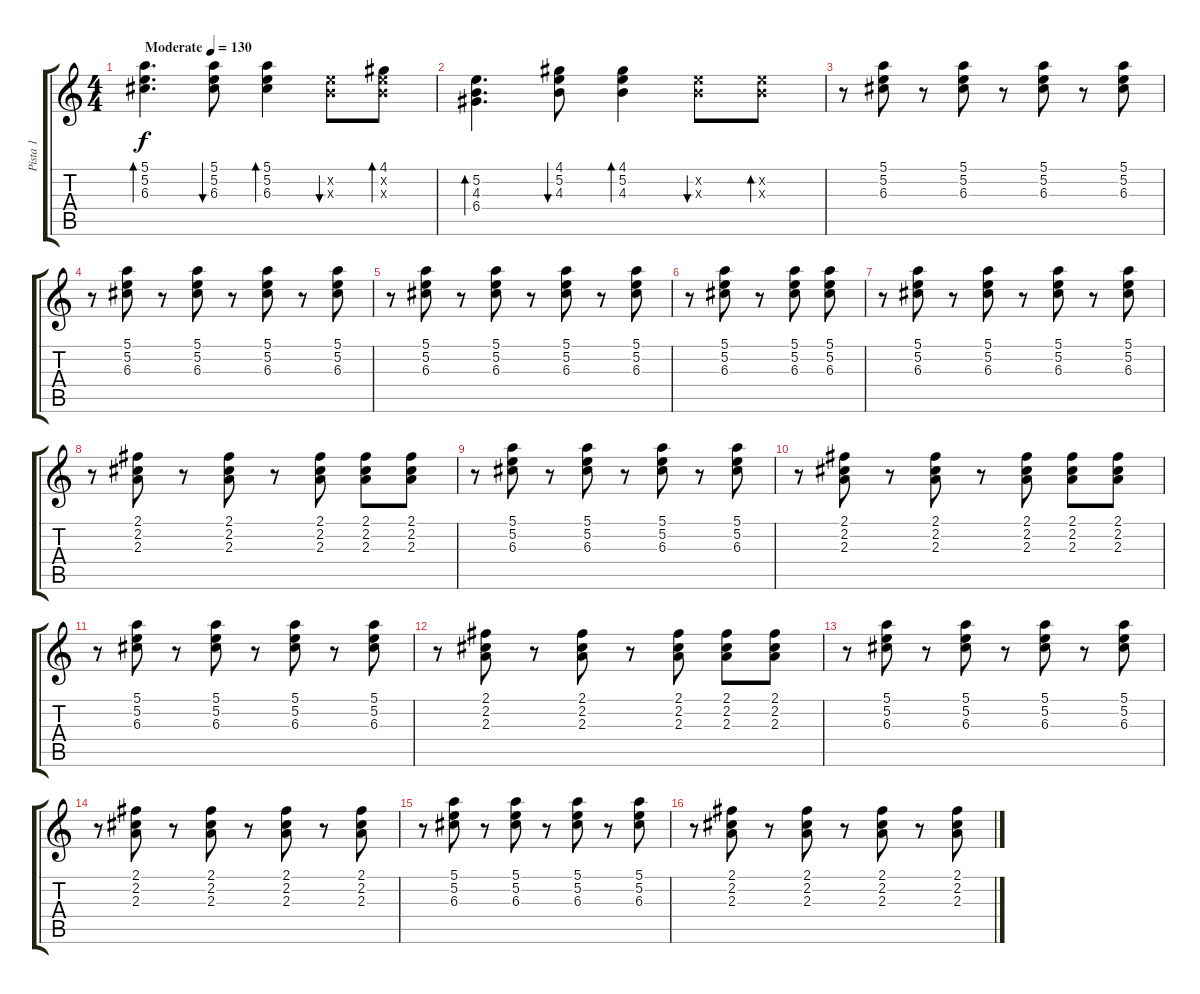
\track ("Pista 1" "Pista 1") {instrument electricguitarjazz}
\staff {score tabs}
\tuning (E4 B3 G3 D3 A2 E2) {hide}
\ts (4 4)
\tempo (130 "Moderate")
\clef g2
\ks c
(5.1 5.2 6.3).4{d bd 60 dy f instrument electricguitarjazz} (5.1 5.2 6.3).8{bu 60} (5.1 5.2 6.3).4{bd 60} (5.2{x} 4.3{x}).8{bu 60} (4.1 5.2{x} 4.3{x}).8{bd 60} |
(5.2 4.3 6.4).4{d bd 60} (4.1 5.2 4.3).8{bu 60} (4.1 5.2 4.3).4{bd 60} (5.2{x} 4.3{x}).8{bu 60} (5.2{x} 4.3{x}).8{bd 60} |
r.8 (5.1 5.2 6.3).8 r.8 (5.1 5.2 6.3).8 r.8 (5.1 5.2 6.3).8 r.8 (5.1 5.2 6.3).8 |
r.8 (5.1 5.2 6.3).8 r.8 (5.1 5.2 6.3).8 r.8 (5.1 5.2 6.3).8 r.8 (5.1 5.2 6.3).8 |
r.8 (5.1 5.2 6.3).8 r.8 (5.1 5.2 6.3).8 r.8 (5.1 5.2 6.3).8 r.8 (5.1 5.2 6.3).8 |
r.8 (5.1 5.2 6.3).8 r.8 (5.1 5.2 6.3).8 (5.1 5.2 6.3).8 |
r.8{volume 5} (5.1 5.2 6.3).8 r.8 (5.1 5.2 6.3).8 r.8 (5.1 5.2 6.3).8 r.8 (5.1 5.2 6.3).8 |
r.8 (2.1 2.2 2.3).8 r.8 (2.1 2.2 2.3).8 r.8 (2.1 2.2 2.3).8 (2.1 2.2 2.3).8 (2.1 2.2 2.3).8 |
r.8 (5.1 5.2 6.3).8 r.8 (5.1 5.2 6.3).8 r.8 (5.1 5.2 6.3).8 r.8 (5.1 5.2 6.3).8 |
r.8 (2.1 2.2 2.3).8 r.8 (2.1 2.2 2.3).8 r.8 (2.1 2.2 2.3).8 (2.1 2.2 2.3).8 (2.1 2.2 2.3).8 |
r.8 (5.1 5.2 6.3).8 r.8 (5.1 5.2 6.3).8 r.8 (5.1 5.2 6.3).8 r.8 (5.1 5.2 6.3).8 |
r.8 (2.1 2.2 2.3).8 r.8 (2.1 2.2 2.3).8 r.8 (2.1 2.2 2.3).8 (2.1 2.2 2.3).8 (2.1 2.2 2.3).8 |
r.8 (5.1 5.2 6.3).8 r.8 (5.1 5.2 6.3).8 r.8 (5.1 5.2 6.3).8 r.8 (5.1 5.2 6.3).8 |
r.8 (2.1 2.2 2.3).8 r.8 (2.1 2.2 2.3).8 r.8 (2.1 2.2 2.3).8 r.8 (2.1 2.2 2.3).8 |
r.8 (5.1 5.2 6.3).8 r.8 (5.1 5.2 6.3).8 r.8 (5.1 5.2 6.3).8 r.8 (5.1 5.2 6.3).8 |
r.8 (2.1 2.2 2.3).8 r.8 (2.1 2.2 2.3).8 r.8 (2.1 2.2 2.3).8 r.8 (2.1 2.2 2.3).8
